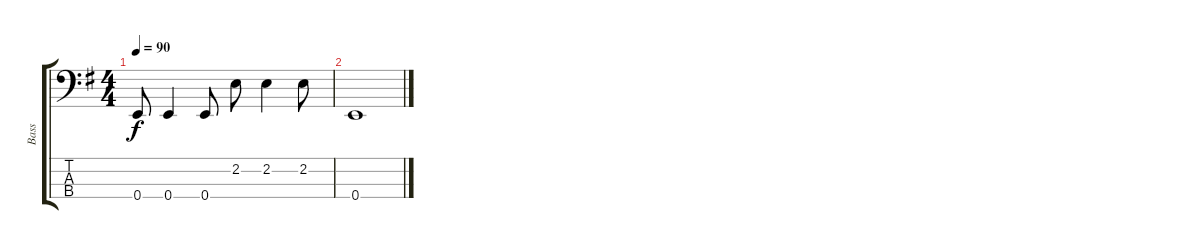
\track ("Bass" "Bass") {instrument electricbasspick}
\staff {score tabs}
\tuning (G2 D2 A1 E1) {hide}
\ts (4 4)
\tempo 90
\clef f4
\ks g
0.4.8{dy f} 0.4.4 0.4.8 2.2.8 2.2.4 2.2.8 |
0.4.1
